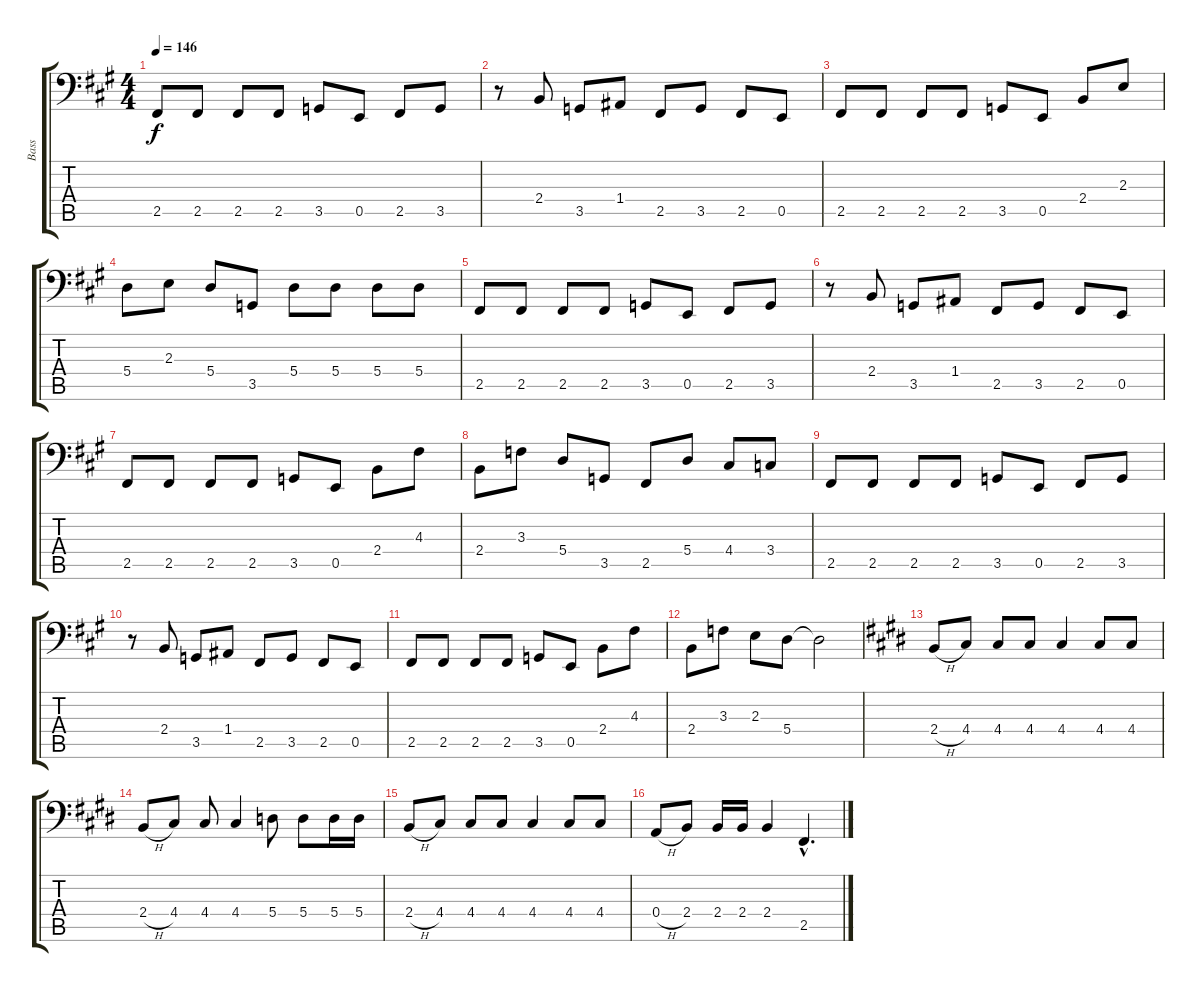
\track ("Bass" "Bass") {instrument electricbassfinger}
\staff {score tabs}
\tuning (C3 G2 D2 A1 E1 B0) {hide}
\ts (4 4)
\tempo 146
\clef f4
\ks a
2.5.8{dy f} 2.5.8 2.5.8 2.5.8 3.5.8 0.5.8 2.5.8 3.5.8 |
r.8 2.4.8 3.5.8 1.4.8 2.5.8 3.5.8 2.5.8 0.5.8 |
2.5.8 2.5.8 2.5.8 2.5.8 3.5.8 0.5.8 2.4.8 2.3.8 |
5.4.8 2.3.8 5.4.8 3.5.8 5.4.8 5.4.8 5.4.8 5.4.8 |
2.5.8 2.5.8 2.5.8 2.5.8 3.5.8 0.5.8 2.5.8 3.5.8 |
r.8 2.4.8 3.5.8 1.4.8 2.5.8 3.5.8 2.5.8 0.5.8 |
2.5.8 2.5.8 2.5.8 2.5.8 3.5.8 0.5.8 2.4.8 4.3.8 |
2.4.8 3.3.8 5.4.8 3.5.8 2.5.8 5.4.8 4.4.8 3.4.8 |
2.5.8 2.5.8 2.5.8 2.5.8 3.5.8 0.5.8 2.5.8 3.5.8 |
r.8 2.4.8 3.5.8 1.4.8 2.5.8 3.5.8 2.5.8 0.5.8 |
2.5.8 2.5.8 2.5.8 2.5.8 3.5.8 0.5.8 2.4.8 4.3.8 |
2.4.8 3.3.8 2.3.8 5.4.8 5.4{t}.2 |
\ks e
2.4{h}.8 4.4.8 4.4.8 4.4.8 4.4.4 4.4.8 4.4.8 |
2.4{h}.8 4.4.8 4.4.8 4.4.4 5.4.8 5.4.8 5.4.16 5.4.16 |
2.4{h}.8 4.4.8 4.4.8 4.4.8 4.4.4 4.4.8 4.4.8 |
0.4{h}.8 2.4.8 2.4.16 2.4.16 2.4.4 2.5{hac}.4{d}
